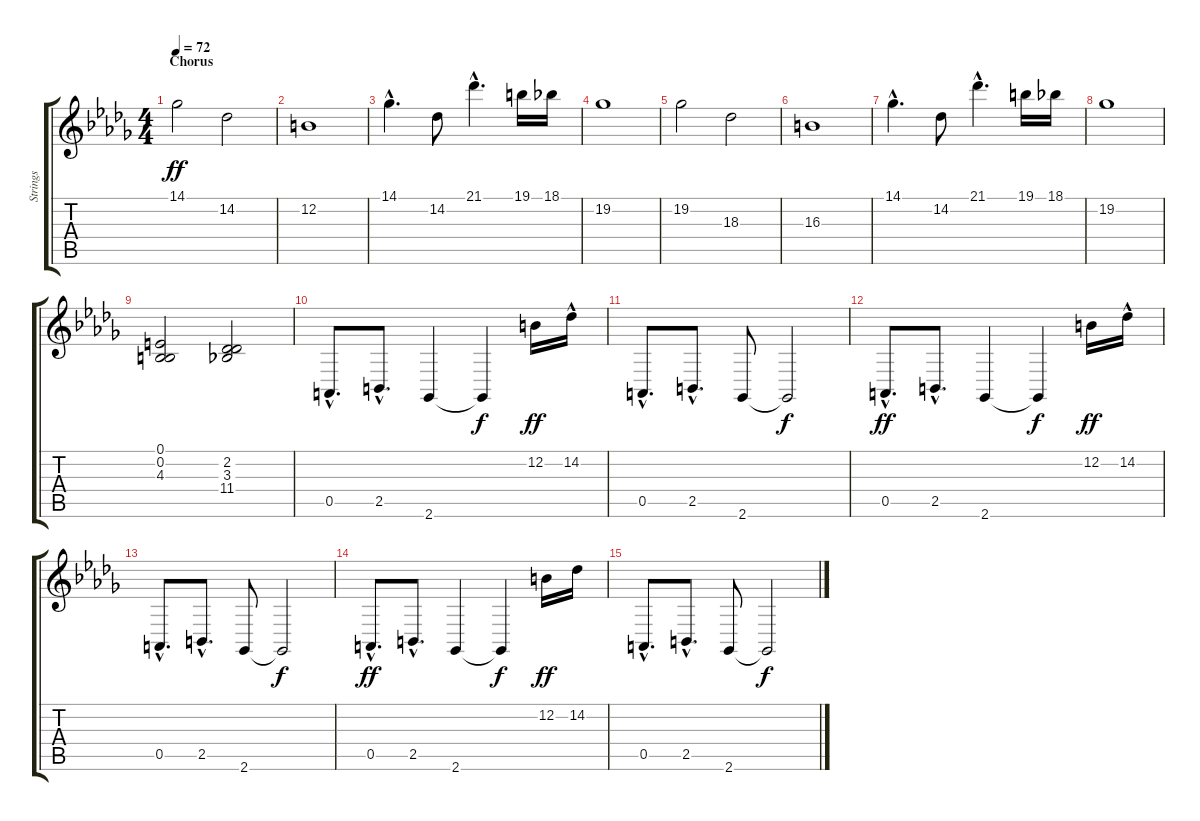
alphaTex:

\track ("Strings" "Strings") {instrument stringensemble1}
\staff {score tabs}
\tuning (E4 B3 G3 D3 A2 E2) {hide}
\ts (4 4)
\section ("" "Chorus")
\tempo 72
\clef g2
\ks db
14.1.2{dy ff} 14.2.2 |
12.2.1 |
14.1{hac}.4{d} 14.2.8 21.1{hac}.4{d} 19.1.16 18.1.16 |
19.2.1 |
19.2.2 18.3.2 |
16.3.1 |
14.1{hac}.4{d} 14.2.8 21.1{hac}.4{d} 19.1.16 18.1.16 |
19.2.1 |
(0.1 0.2 4.3).2 (2.2 3.3 11.4).2 |
0.5{hac}.8{d} 2.5{hac}.8{d} 2.6.4 2.6{t}.4{dy f} 12.2.16{dy ff} 14.2{hac}.16 |
0.5{hac}.8{d} 2.5{hac}.8{d} 2.6.8 2.6{t}.2{dy f} |
0.5{hac}.8{d dy ff} 2.5{hac}.8{d} 2.6.4 2.6{t}.4{dy f} 12.2.16{dy ff} 14.2{hac}.16 |
0.5{hac}.8{d} 2.5{hac}.8{d} 2.6.8 2.6{t}.2{dy f} |
0.5{hac}.8{d dy ff} 2.5{hac}.8{d} 2.6.4 2.6{t}.4{dy f} 12.2.16{dy ff} 14.2.16 |
0.5{hac}.8{d} 2.5{hac}.8{d} 2.6.8 2.6{t}.2{dy f}
